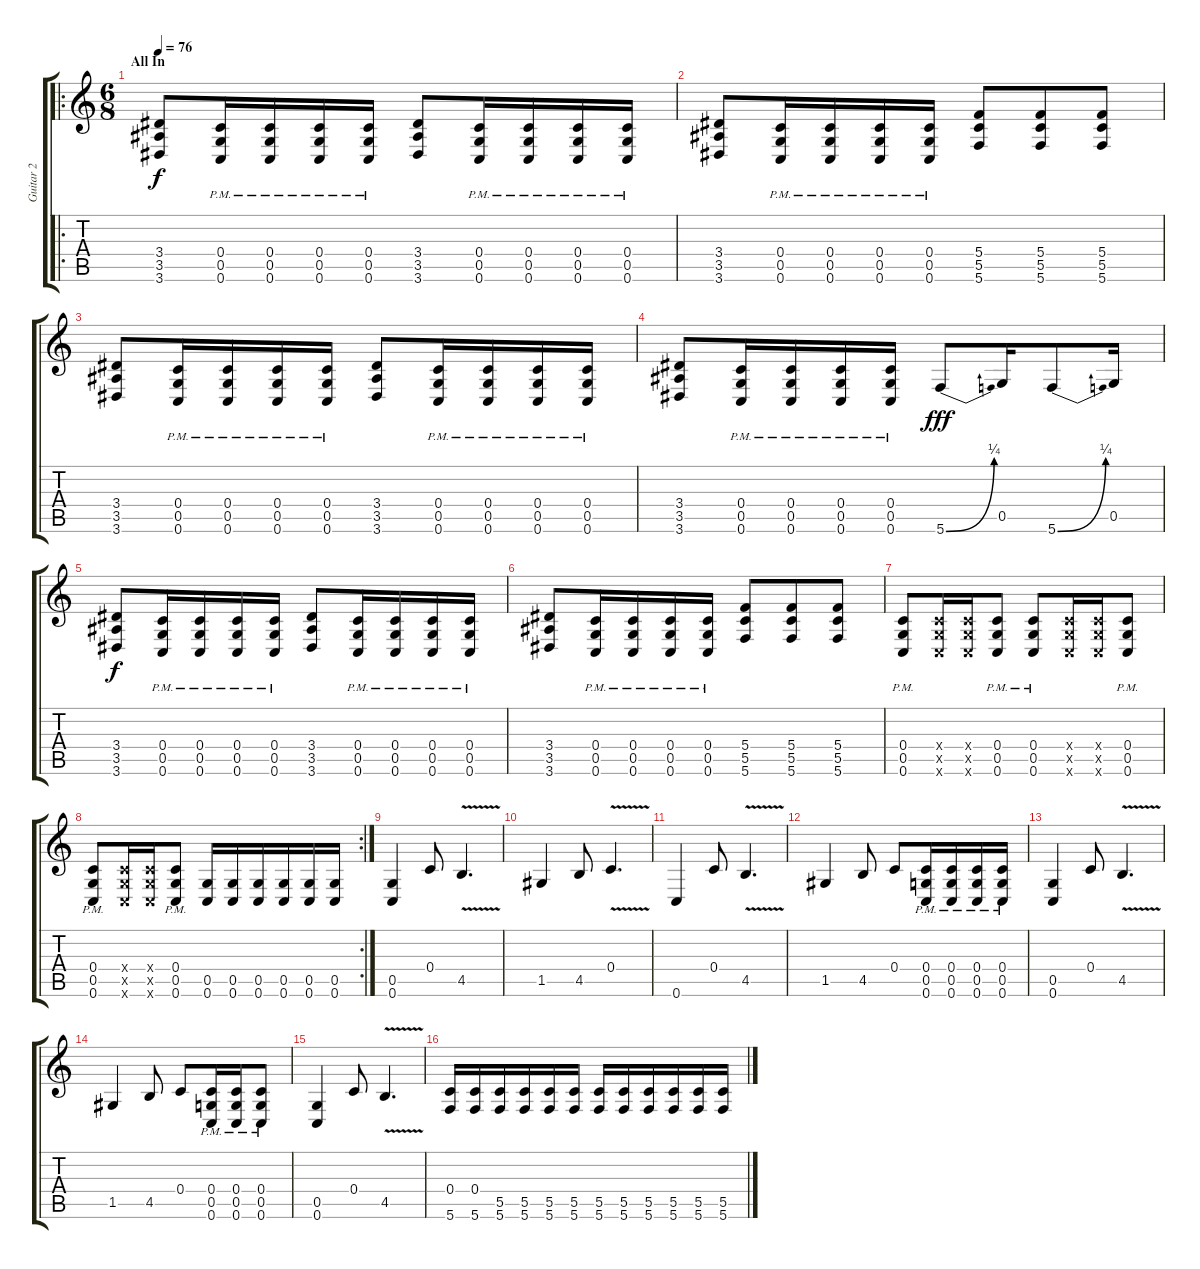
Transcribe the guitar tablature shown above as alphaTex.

\track ("Guitar 2" "Guitar 2") {instrument overdrivenguitar}
\staff {score tabs}
\tuning (E4 C4 G3 C3 G2 C2) {hide}
\ro
\ts (6 8)
\section ("" "All In")
\tempo 76
\clef g2
\ks c
(3.4 3.5 3.6).8{dy f} (0.4{pm} 0.5{pm} 0.6{pm}).16 (0.4{pm} 0.5{pm} 0.6{pm}).16 (0.4{pm} 0.5{pm} 0.6{pm}).16 (0.4{pm} 0.5{pm} 0.6{pm}).16 (3.4 3.5 3.6).8 (0.4{pm} 0.5{pm} 0.6{pm}).16 (0.4{pm} 0.5{pm} 0.6{pm}).16 (0.4{pm} 0.5{pm} 0.6{pm}).16 (0.4{pm} 0.5{pm} 0.6{pm}).16 |
(3.4 3.5 3.6).8 (0.4{pm} 0.5{pm} 0.6{pm}).16 (0.4{pm} 0.5{pm} 0.6{pm}).16 (0.4{pm} 0.5{pm} 0.6{pm}).16 (0.4{pm} 0.5{pm} 0.6{pm}).16 (5.4 5.5 5.6).8 (5.4 5.5 5.6).8 (5.4 5.5 5.6).8 |
(3.4 3.5 3.6).8 (0.4{pm} 0.5{pm} 0.6{pm}).16 (0.4{pm} 0.5{pm} 0.6{pm}).16 (0.4{pm} 0.5{pm} 0.6{pm}).16 (0.4{pm} 0.5{pm} 0.6{pm}).16 (3.4 3.5 3.6).8 (0.4{pm} 0.5{pm} 0.6{pm}).16 (0.4{pm} 0.5{pm} 0.6{pm}).16 (0.4{pm} 0.5{pm} 0.6{pm}).16 (0.4{pm} 0.5{pm} 0.6{pm}).16 |
(3.4 3.5 3.6).8 (0.4{pm} 0.5{pm} 0.6{pm}).16 (0.4{pm} 0.5{pm} 0.6{pm}).16 (0.4{pm} 0.5{pm} 0.6{pm}).16 (0.4{pm} 0.5{pm} 0.6{pm}).16 5.6{be (bend 0 0 60 1)}.8{dy fff} 0.5.16 5.6{be (bend 0 0 60 1)}.8 0.5.16 |
(3.4 3.5 3.6).8{dy f} (0.4{pm} 0.5{pm} 0.6{pm}).16 (0.4{pm} 0.5{pm} 0.6{pm}).16 (0.4{pm} 0.5{pm} 0.6{pm}).16 (0.4{pm} 0.5{pm} 0.6{pm}).16 (3.4 3.5 3.6).8 (0.4{pm} 0.5{pm} 0.6{pm}).16 (0.4{pm} 0.5{pm} 0.6{pm}).16 (0.4{pm} 0.5{pm} 0.6{pm}).16 (0.4{pm} 0.5{pm} 0.6{pm}).16 |
(3.4 3.5 3.6).8 (0.4{pm} 0.5{pm} 0.6{pm}).16 (0.4{pm} 0.5{pm} 0.6{pm}).16 (0.4{pm} 0.5{pm} 0.6{pm}).16 (0.4{pm} 0.5{pm} 0.6{pm}).16 (5.4 5.5 5.6).8 (5.4 5.5 5.6).8 (5.4 5.5 5.6).8 |
(0.4{pm} 0.5{pm} 0.6{pm}).8 (0.4{x} 0.5{x} 0.6{x}).16 (0.4{x} 0.5{x} 0.6{x}).16 (0.4{pm} 0.5{pm} 0.6{pm}).8 (0.4{pm} 0.5{pm} 0.6{pm}).8 (0.4{x} 0.5{x} 0.6{x}).16 (0.4{x} 0.5{x} 0.6{x}).16 (0.4{pm} 0.5{pm} 0.6{pm}).8 |
\rc 2
(0.4{pm} 0.5{pm} 0.6{pm}).8 (0.4{x} 0.5{x} 0.6{x}).16 (0.4{x} 0.5{x} 0.6{x}).16 (0.4{pm} 0.5{pm} 0.6{pm}).8 (0.5 0.6).16 (0.5 0.6).16 (0.5 0.6).16 (0.5 0.6).16 (0.5 0.6).16 (0.5 0.6).16 |
(0.5 0.6).4 0.4.8 4.5{v}.4{d} |
1.5.4 4.5.8 0.4{v}.4{d} |
0.6.4 0.4.8 4.5{v}.4{d} |
1.5.4 4.5.8 0.4.8 (0.4{pm} 0.5{pm} 0.6{pm}).16 (0.4{pm} 0.5{pm} 0.6{pm}).16 (0.4{pm} 0.5{pm} 0.6{pm}).16 (0.4{pm} 0.5{pm} 0.6{pm}).16 |
(0.5 0.6).4 0.4.8 4.5{v}.4{d} |
1.5.4 4.5.8 0.4.8 (0.4{pm} 0.5{pm} 0.6{pm}).16 (0.4{pm} 0.5{pm} 0.6{pm}).16 (0.4{pm} 0.5{pm} 0.6{pm}).8 |
(0.5 0.6).4 0.4.8 4.5{v}.4{d} |
(0.4 5.6).16 (0.4 5.6).16 (5.5 5.6).16 (5.5 5.6).16 (5.5 5.6).16 (5.5 5.6).16 (5.5 5.6).16 (5.5 5.6).16 (5.5 5.6).16 (5.5 5.6).16 (5.5 5.6).16 (5.5 5.6).16
